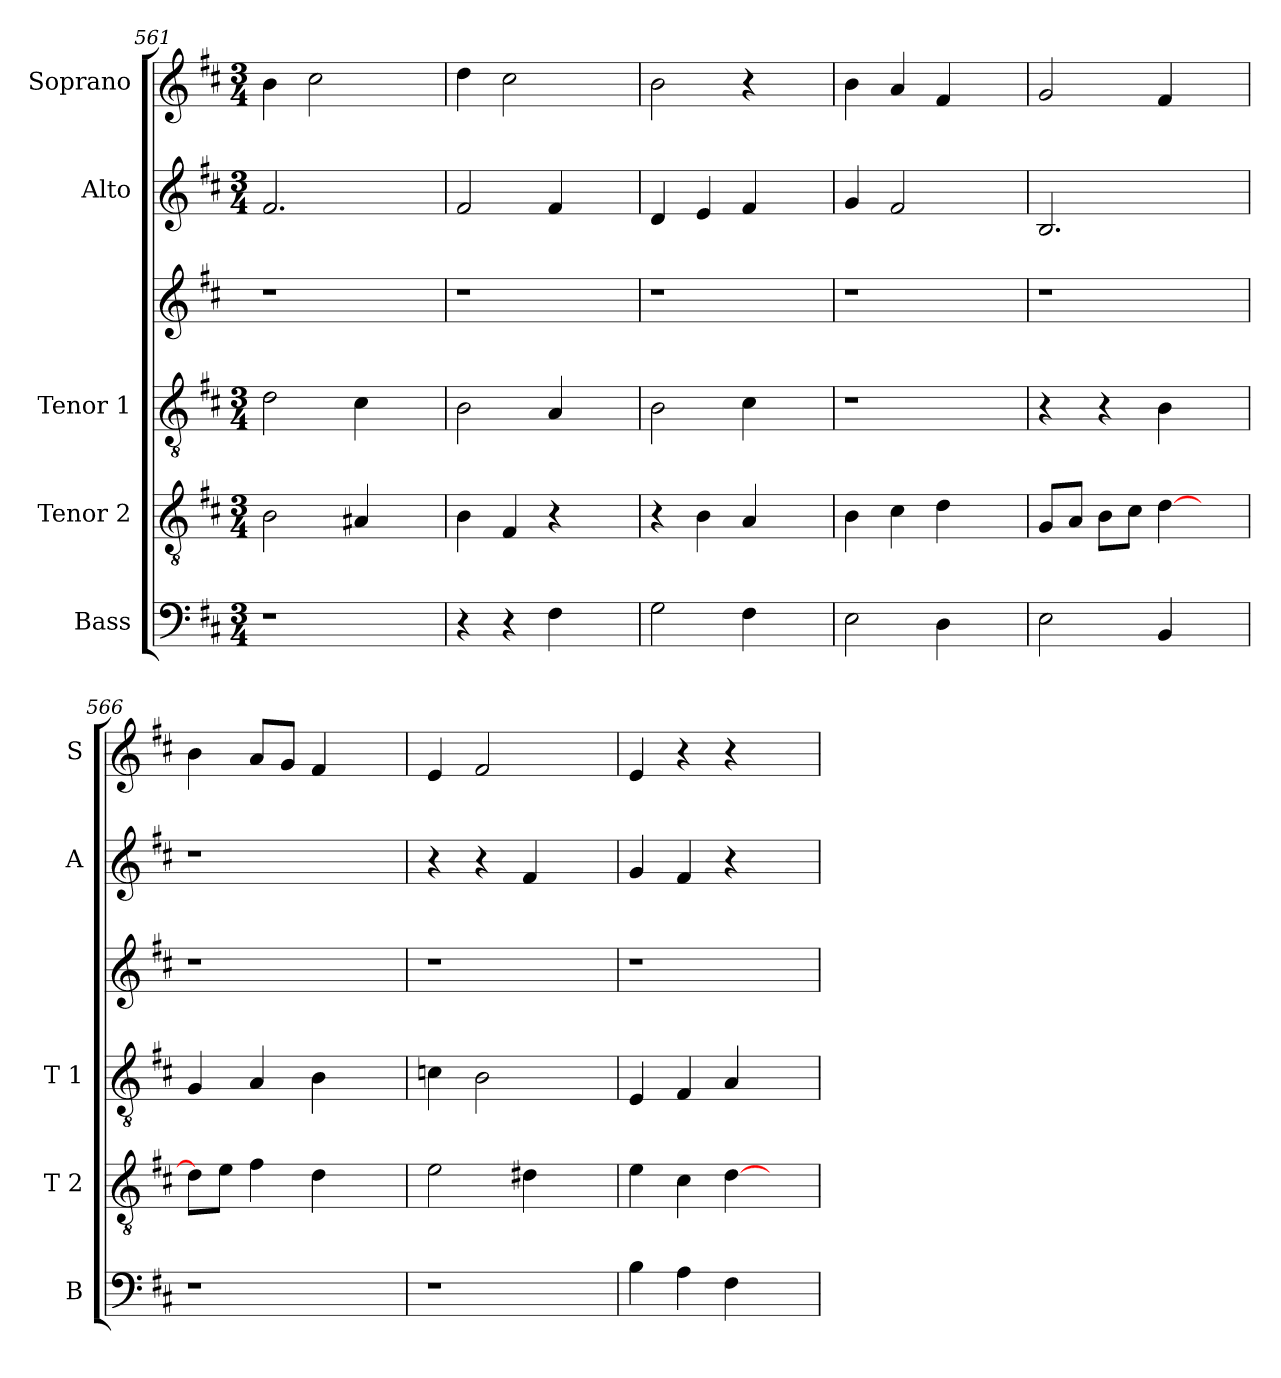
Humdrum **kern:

**kern	**kern	**kern	**kern	**kern	**kern
*part6	*part5	*part4	*part3	*part2	*part1
*staff6	*staff5	*staff4	*staff3	*staff2	*staff1
*I"Bass	*I"Tenor 2	*I"Tenor 1	*	*I"Alto	*I"Soprano
*I'B	*I'T 2	*I'T 1	*	*I'A	*I'S
*clefF4	*clefGv2	*clefGv2	*clefG2	*clefG2	*clefG2
*k[f#c#]	*k[f#c#]	*k[f#c#]	*k[f#c#]	*k[f#c#]	*k[f#c#]
*D:	*D:	*D:	*D:	*D:	*D:
*M3/4	*M3/4	*M3/4	*	*M3/4	*M3/4
=561	=561	=561	=561	=561	=561
!LO:N:vis=1	!	!	!	!	!
2.r	2B\	2d\	1r	2.f#/	4b\
.	.	.	.	.	2cc#\
.	4A#X/	4c#\	.	.	.
4ryy	4ryy	4ryy	.	4ryy	4ryy
=562	=562	=562	=562	=562	=562
4r	4B\	2B\	1r	2f#/	4dd\
4r	4F#/	.	.	.	2cc#\
4F#\	4r	4A/	.	4f#/	.
4ryy	4ryy	4ryy	.	4ryy	4ryy
=563	=563	=563	=563	=563	=563
2G\	4r	2B\	1r	4d/	2b\
.	4B\	.	.	4e/	.
4F#\	4A/	4c#\	.	4f#/	4r
4ryy	4ryy	4ryy	.	4ryy	4ryy
!!LO:LB:g=z
=564	=564	=564	=564	=564	=564
!	!	!LO:N:vis=1	!	!	!
2E\	4B\	2.r	1r	4g/	4b\
.	4c#\	.	.	2f#/	4a/
4D\	4d\	.	.	.	4f#/
4ryy	4ryy	4ryy	.	4ryy	4ryy
=565	=565	=565	=565	=565	=565
2E\	8G/L	4r	1r	2.B/	2g/
.	8A/J	.	.	.	.
.	8B\L	4r	.	.	.
.	8c#\J	.	.	.	.
4BB/	[>4d\	4B\	.	.	4f#/
4ryy	4ryy	4ryy	.	4ryy	4ryy
=566	=566	=566	=566	=566	=566
!LO:N:vis=1	!	!	!	!LO:N:vis=1	!
2.r	8d\L]	4G/	1r	2.r	4b\
.	8e\J	.	.	.	.
.	4f#\	4A/	.	.	8a/L
.	.	.	.	.	8g/J
.	4d\	4B\	.	.	4f#/
4ryy	4ryy	4ryy	.	4ryy	4ryy
=567	=567	=567	=567	=567	=567
!LO:N:vis=1	!	!	!	!	!
2.r	2e\	4cn\	1r	4r	4e/
.	.	2B\	.	4r	2f#/
.	4d#X\	.	.	4f#/	.
4ryy	4ryy	4ryy	.	4ryy	4ryy
=568	=568	=568	=568	=568	=568
4B\	4e\	4E/	1r	4g/	4e/
4A\	4c#\	4F#/	.	4f#/	4r
4F#\	[>4d\	4A/	.	4r	4r
4ryy	4ryy	4ryy	.	4ryy	4ryy
=	=	=	=	=	=
*-	*-	*-	*-	*-	*-
